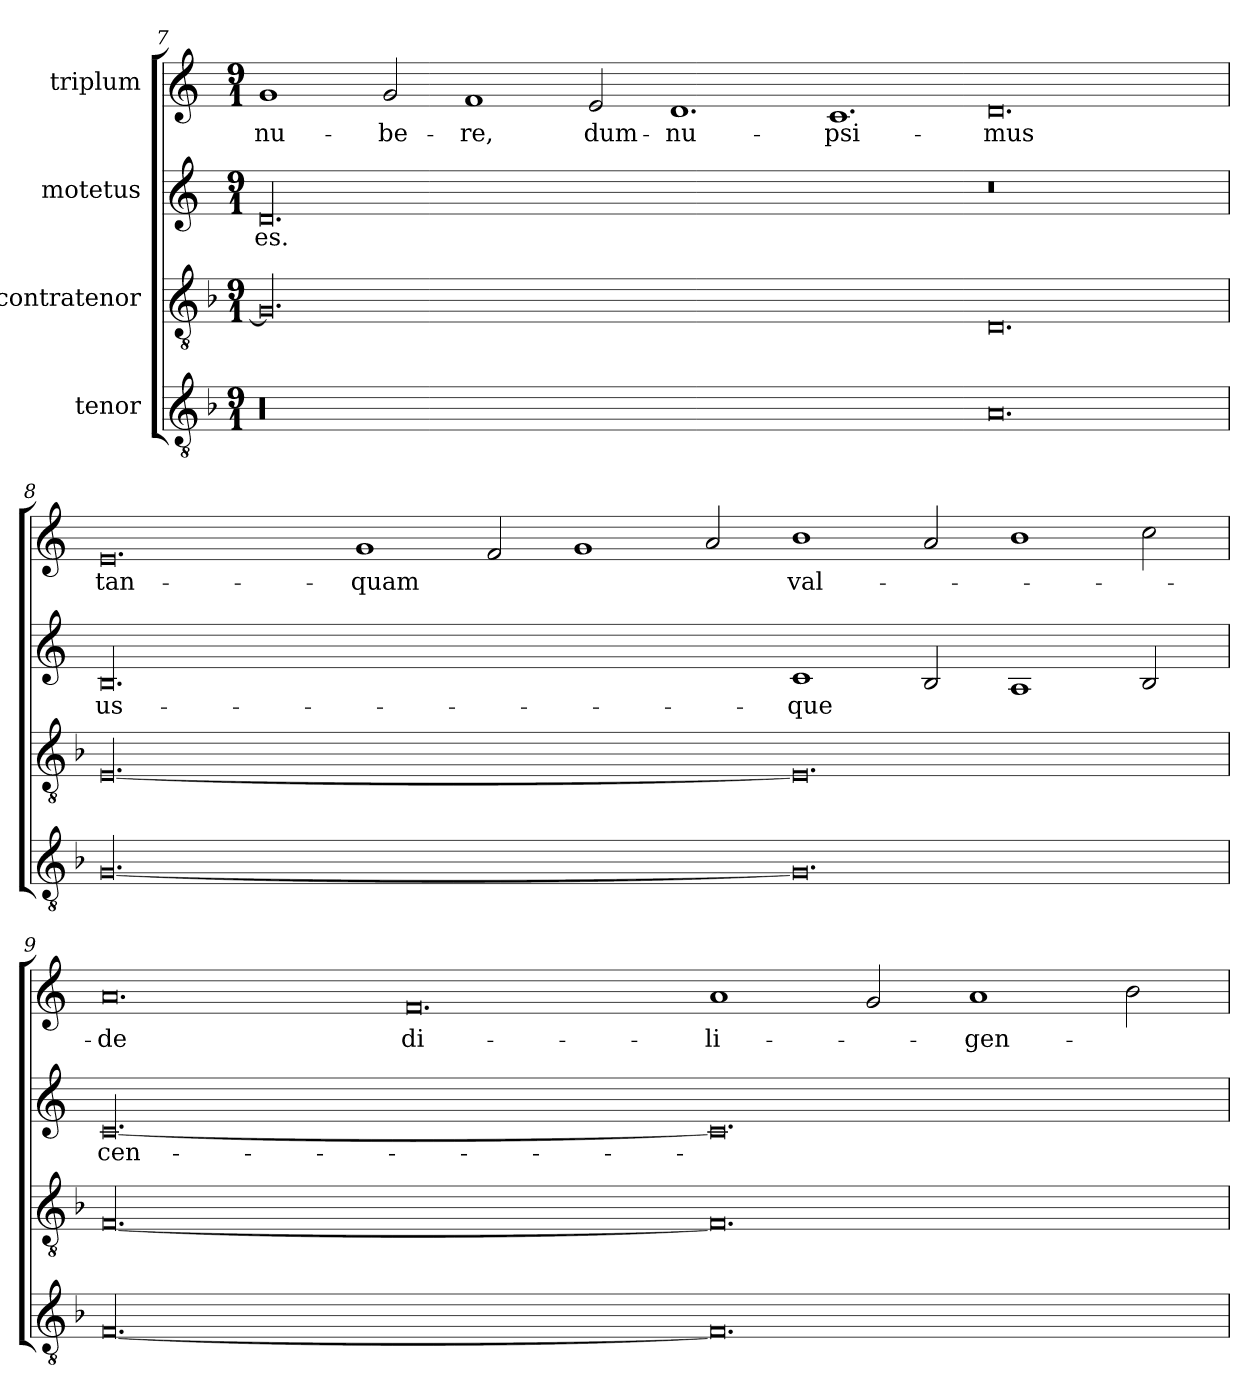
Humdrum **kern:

**kern	**kern	**kern	**text	**kern	**text
*part4	*part3	*part2	*part2	*part1	*part1
*staff4	*staff3	*staff2	*staff2	*staff1	*staff1
*I"tenor	*I"contratenor	*I"motetus	*	*I"triplum	*
*clefGv2	*clefGv2	*clefG2	*	*clefG2	*
*k[b-]	*k[b-]	*k[]	*	*k[]	*
*F:	*F:	*C:	*	*C:	*
*M9/1	*M9/1	*M9/1	*	*M9/1	*
=7	=7	=7	=7	=7	=7
00.r	00.G/]	00.d/	-es.	1g/	nu-
.	.	.	.	2g/	-be-
.	.	.	.	1f/	-re,
.	.	.	.	2e/	dum-
.	.	.	.	1.d/	nu-
.	.	.	.	1.c/	-psi-
0.A/	0.D/	0.r	.	0.d/	-mus
!!LO:PB:g=z
=8	=8	=8	=8	=8	=8
[00.G/	[00.E/	00.B/	us-	0.e/	tan-
.	.	.	.	1g/	-quam
.	.	.	.	2f/	.
.	.	.	.	1g/	.
.	.	.	.	2a/	.
0.G/]	0.E/]	1c/	-que	1b\	val-
.	.	2B/	.	2a/	.
.	.	1A/	.	1b\	.
.	.	2B/	.	2cc\	.
=9	=9	=9	=9	=9	=9
[00.F/	[00.F/	[00.c/	cen-	0.a/	-de
.	.	.	.	0.f/	di-
0.F/]	0.F/]	0.c/]	.	1a/	-li-
.	.	.	.	2g/	.
.	.	.	.	1a/	-gen-
.	.	.	.	2b\	.
=	=	=	=	=	=
*-	*-	*-	*-	*-	*-
